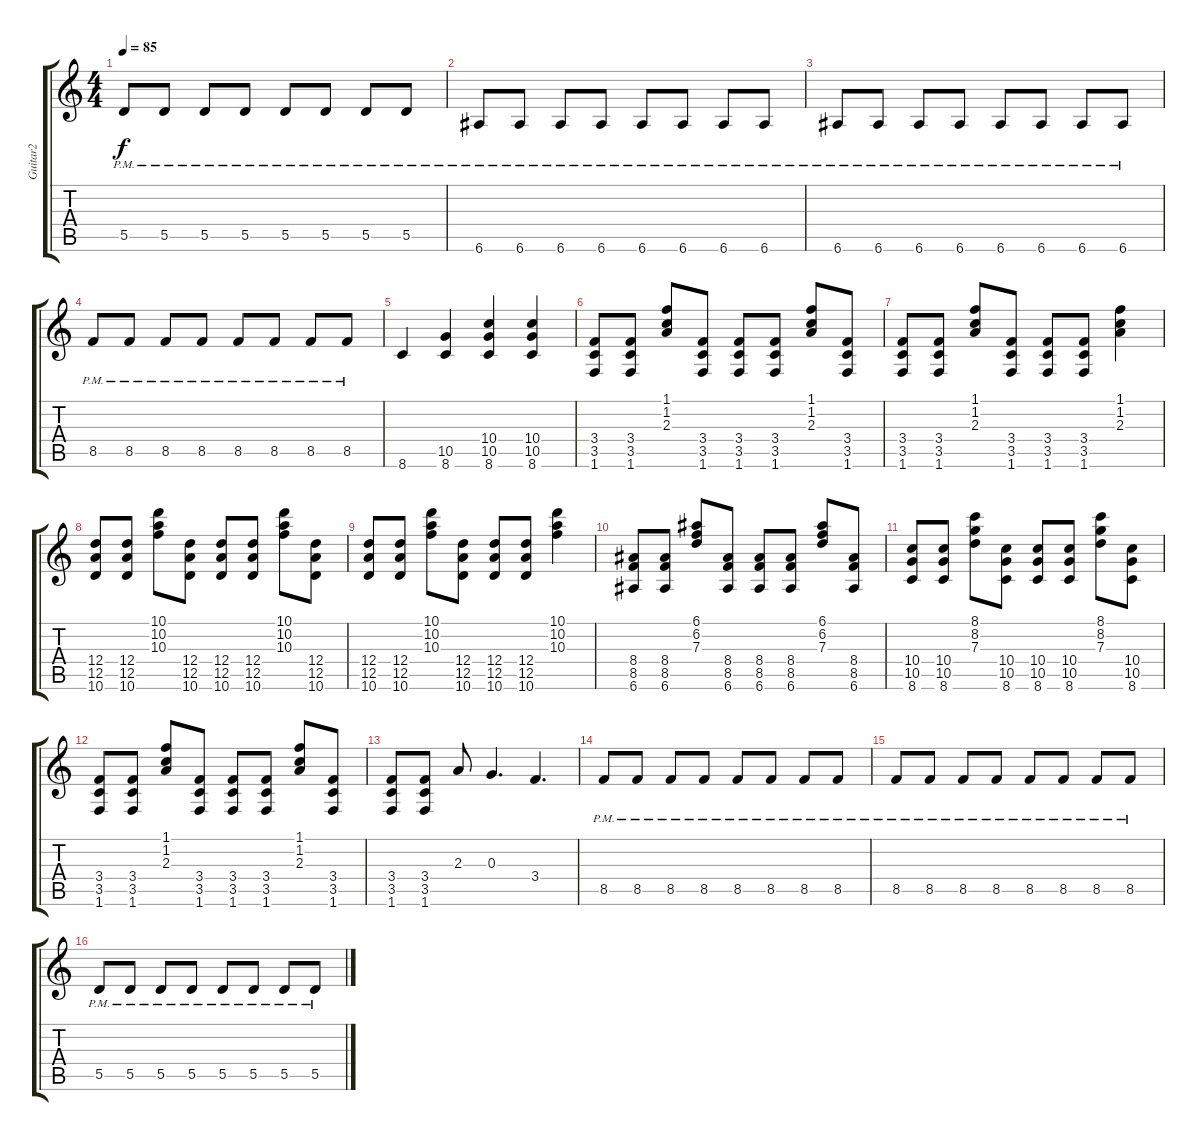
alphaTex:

\track ("Guitar2" "Guitar2") {instrument overdrivenguitar}
\staff {score tabs}
\tuning (E4 B3 G3 D3 A2 E2) {hide}
\ts (4 4)
\tempo 85
\clef g2
\ks c
5.5{pm}.8{dy f} 5.5{pm}.8 5.5{pm}.8 5.5{pm}.8 5.5{pm}.8 5.5{pm}.8 5.5{pm}.8 5.5{pm}.8 |
6.6{pm}.8 6.6{pm}.8 6.6{pm}.8 6.6{pm}.8 6.6{pm}.8 6.6{pm}.8 6.6{pm}.8 6.6{pm}.8 |
6.6{pm}.8 6.6{pm}.8 6.6{pm}.8 6.6{pm}.8 6.6{pm}.8 6.6{pm}.8 6.6{pm}.8 6.6{pm}.8 |
8.5{pm}.8 8.5{pm}.8 8.5{pm}.8 8.5{pm}.8 8.5{pm}.8 8.5{pm}.8 8.5{pm}.8 8.5{pm}.8 |
8.6.4 (10.5 8.6).4 (10.4 10.5 8.6).4 (10.4 10.5 8.6).4 |
(3.4 3.5 1.6).8 (3.4 3.5 1.6).8 (1.1 1.2 2.3).8 (3.4 3.5 1.6).8 (3.4 3.5 1.6).8 (3.4 3.5 1.6).8 (1.1 1.2 2.3).8 (3.4 3.5 1.6).8 |
(3.4 3.5 1.6).8 (3.4 3.5 1.6).8 (1.1 1.2 2.3).8 (3.4 3.5 1.6).8 (3.4 3.5 1.6).8 (3.4 3.5 1.6).8 (1.1 1.2 2.3).4 |
(12.4 12.5 10.6).8 (12.4 12.5 10.6).8 (10.1 10.2 10.3).8 (12.4 12.5 10.6).8 (12.4 12.5 10.6).8 (12.4 12.5 10.6).8 (10.1 10.2 10.3).8 (12.4 12.5 10.6).8 |
(12.4 12.5 10.6).8 (12.4 12.5 10.6).8 (10.1 10.2 10.3).8 (12.4 12.5 10.6).8 (12.4 12.5 10.6).8 (12.4 12.5 10.6).8 (10.1 10.2 10.3).4 |
(8.4 8.5 6.6).8 (8.4 8.5 6.6).8 (6.1 6.2 7.3).8 (8.4 8.5 6.6).8 (8.4 8.5 6.6).8 (8.4 8.5 6.6).8 (6.1 6.2 7.3).8 (8.4 8.5 6.6).8 |
(10.4 10.5 8.6).8 (10.4 10.5 8.6).8 (8.1 8.2 7.3).8 (10.4 10.5 8.6).8 (10.4 10.5 8.6).8 (10.4 10.5 8.6).8 (8.1 8.2 7.3).8 (10.4 10.5 8.6).8 |
(3.4 3.5 1.6).8 (3.4 3.5 1.6).8 (1.1 1.2 2.3).8 (3.4 3.5 1.6).8 (3.4 3.5 1.6).8 (3.4 3.5 1.6).8 (1.1 1.2 2.3).8 (3.4 3.5 1.6).8 |
(3.4 3.5 1.6).8 (3.4 3.5 1.6).8 2.3.8 0.3.4{d} 3.4.4{d} |
8.5{pm}.8 8.5{pm}.8 8.5{pm}.8 8.5{pm}.8 8.5{pm}.8 8.5{pm}.8 8.5{pm}.8 8.5{pm}.8 |
8.5{pm}.8 8.5{pm}.8 8.5{pm}.8 8.5{pm}.8 8.5{pm}.8 8.5{pm}.8 8.5{pm}.8 8.5{pm}.8 |
5.5{pm}.8 5.5{pm}.8 5.5{pm}.8 5.5{pm}.8 5.5{pm}.8 5.5{pm}.8 5.5{pm}.8 5.5{pm}.8
